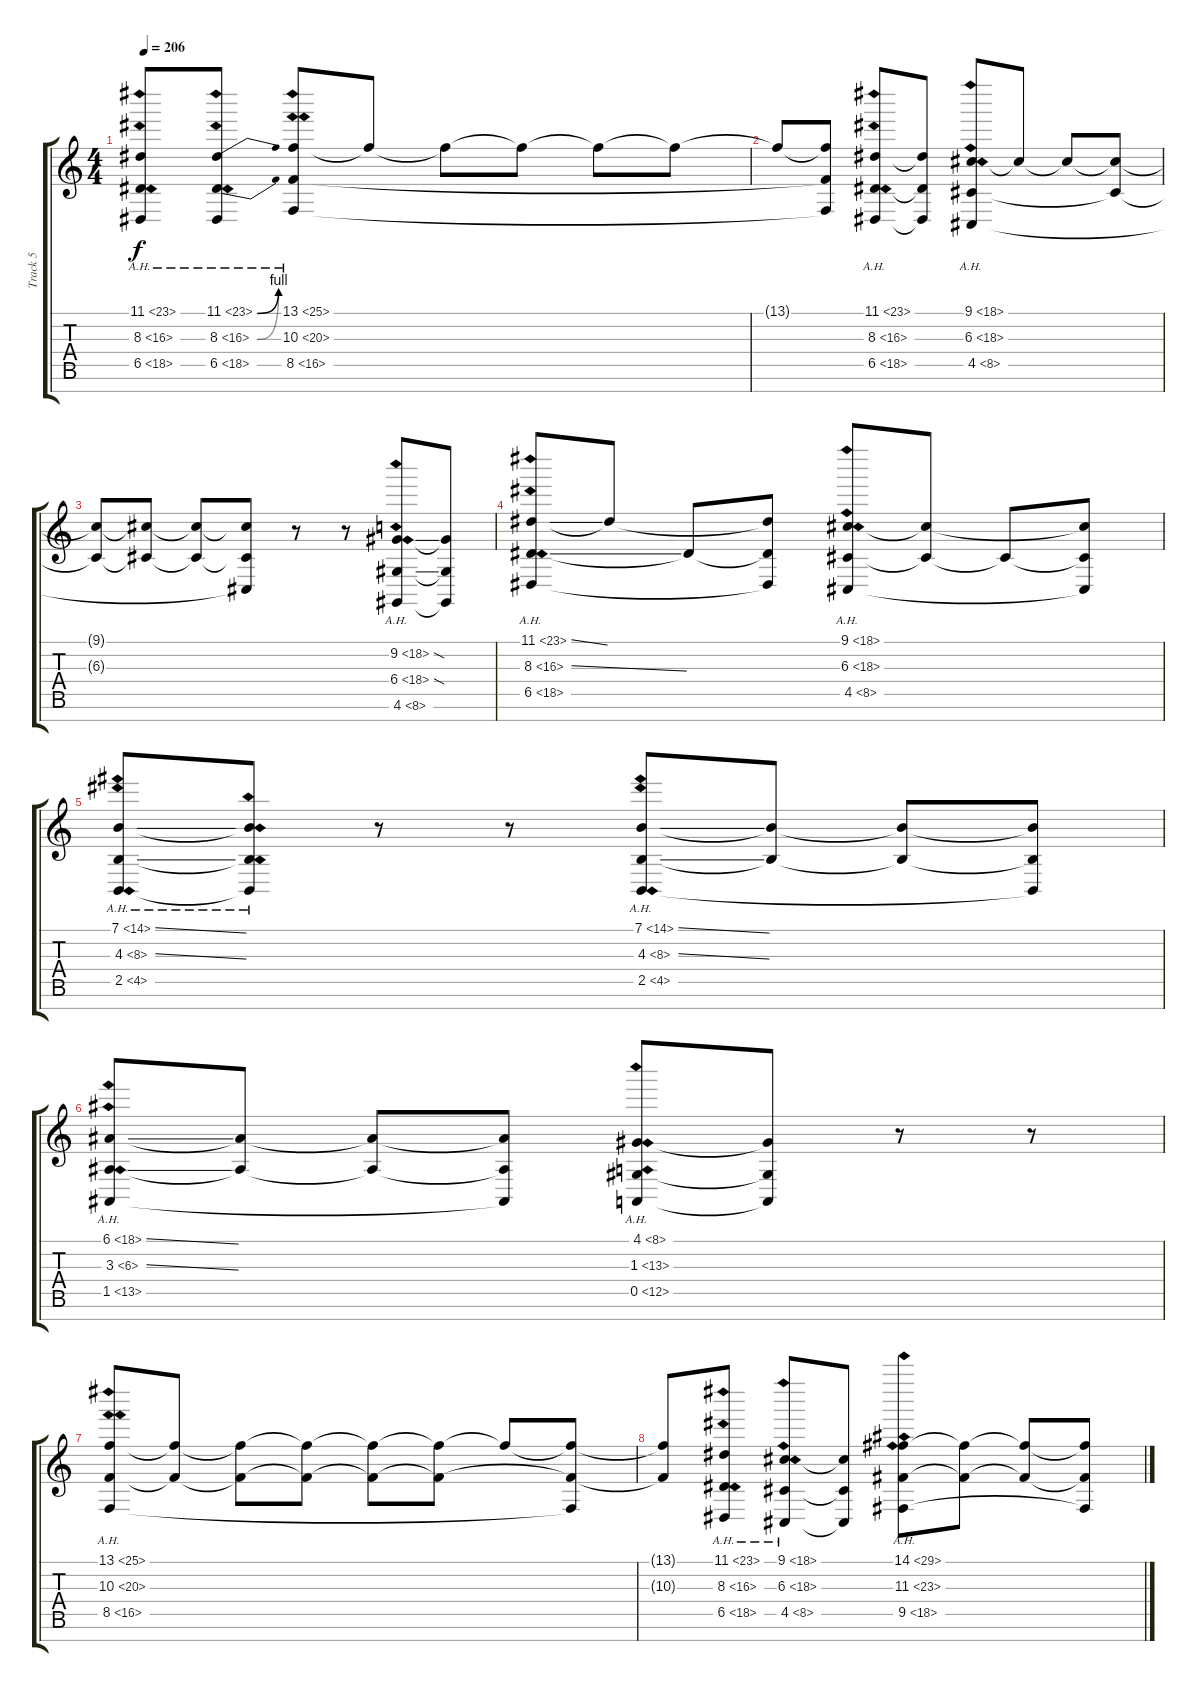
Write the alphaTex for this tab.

\track ("Track 5" "Track 5") {instrument stringensemble1}
\staff {score tabs}
\tuning (E4 B3 G3 D3 A2 E2 B1) {hide}
\ts (4 4)
\tempo 206
\clef g2
\ks c
(11.1{ah 12} 8.3{ah 8} 6.5{ah 12}).8{dy f instrument stringensemble1} (11.1{be (bend 0 0 60 4) ah 12} 8.3{be (bend 0 0 60 4) ah 8} 6.5{ah 12}).8 (13.1{ah 12} 10.3{ah 10} 8.5{ah 8}).8 13.1{t}.8 13.1{t}.8 13.1{t}.8 13.1{t}.8 13.1{t}.8 |
13.1{t}.8 (13.1{t} 10.3{t} 8.5{t}).8 (11.1{ah 12} 8.3{ah 8} 6.5{ah 12}).8 (11.1{t} 8.3{t} 6.5{t}).8 (9.1{ah 9} 6.3{ah 12} 4.5{ah 4}).8 9.1{t}.8 9.1{t}.8 (9.1{t} 6.3{t}).8 |
(9.1{t} 6.3{t}).8 (9.1{t} 6.3{t}).8 (9.1{t} 6.3{t}).8 (9.1{t} 6.3{t} 4.5{t}).8 r.8 r.8 (9.2{ah 9 ss} 6.4{ah 12 ss} 4.6{ah 4}).8 (9.2{t} 6.4{t} 4.6{t}).8 |
(11.1{ah 12 ss} 8.3{ah 8 ss} 6.5{ah 12}).8 11.1{t}.8 8.3{t}.8 (11.1{t} 8.3{t} 6.5{t}).8 (9.1{ah 9} 6.3{ah 12} 4.5{ah 4}).8 (9.1{t} 6.3{t}).8 6.3{t}.8 (9.1{t} 6.3{t} 4.5{t}).8 |
(7.1{ah 7 ss} 4.3{ah 4 ss} 2.5{ah 2}).8 (7.1{ah 12 t} 4.3{ah 12 t} 2.5{ah 12 t}).8 r.8 r.8 (7.1{ah 7 ss} 4.3{ah 4 ss} 2.5{ah 2}).8 (7.1{t} 4.3{t}).8 (7.1{t} 4.3{t}).8 (7.1{t} 4.3{t} 2.5{t}).8 |
(6.1{ah 12 ss} 3.3{ah 3 ss} 1.5{ah 12}).8 (6.1{t} 3.3{t}).8 (6.1{t} 3.3{t}).8 (6.1{t} 3.3{t} 1.5{t}).8 (4.1{ah 4} 1.3{ah 12} 0.5{ah 12}).8 (4.1{t} 1.3{t} 0.5{t}).8 r.8 r.8 |
(13.1{ah 12} 10.3{ah 10} 8.5{ah 8}).8 (13.1{t} 10.3{t}).8 (13.1{t} 10.3{t}).8 (13.1{t} 10.3{t}).8 (13.1{t} 10.3{t}).8 (13.1{t} 10.3{t}).8 13.1{t}.8 (13.1{t} 10.3{t} 8.5{t}).8 |
(13.1{t} 10.3{t}).8 (11.1{ah 12} 8.3{ah 8} 6.5{ah 12}).8 (9.1{ah 9} 6.3{ah 12} 4.5{ah 4}).8 (9.1{t} 6.3{t} 4.5{t}).8 (14.1{ah 15} 11.3{ah 12} 9.5{ah 9}).8 (14.1{t} 11.3{t}).8 (14.1{t} 11.3{t}).8 (14.1{t} 11.3{t} 9.5{t}).8
